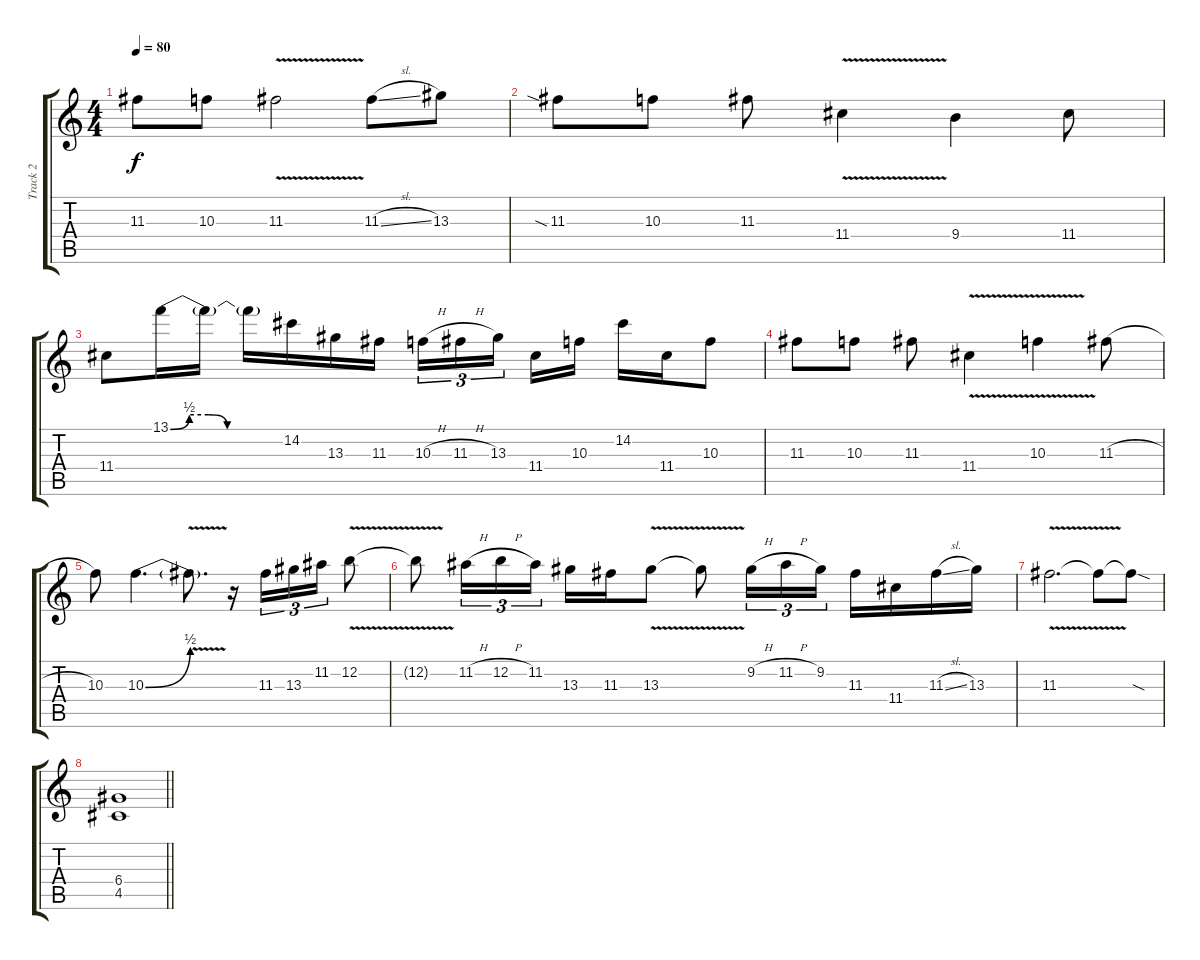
\track ("Track 2" "Track 2") {instrument distortionguitar}
\staff {score tabs}
\tuning (E4 B3 G3 D3 A2 E2) {hide}
\ts (4 4)
\tempo 80
\clef g2
\ks c
11.3{t}.8{dy f} 10.3.8 11.3{v}.2 11.3{sl}.8 13.3.8 |
11.3{sia}.8 10.3.8 11.3.8 11.4{v}.4 9.4.4 11.4.8 |
11.4.8 13.1{be (custom 0 0 10 2 20 2 30 0 60 0)}.16 13.1{t}.16 13.1{t}.16 14.2.16 13.3.16 11.3.16 10.3{h}.16{tu (3 2)} 11.3{h}.16{tu (3 2)} 13.3.16{tu (3 2) beam splitsecondary} 11.4.16 10.3.16 14.2.16 11.4.16 10.3.8 |
11.3.8 10.3.8 11.3.8 11.4{v}.4 10.3{v}.4 11.3{h}.8 |
10.3.8 10.3{be (bend 0 0 60 2)}.4{d} 10.3{v t}.8{d} r.16 11.3.16{tu (3 2)} 13.3.16{tu (3 2)} 11.2.16{tu (3 2)} 12.2{v}.8 |
12.2{t}.8 11.2{h}.16{tu (3 2)} 12.2{h}.16{tu (3 2)} 11.2.16{tu (3 2)} 13.3.16 11.3.16 13.3{v}.8 13.3{t}.8 9.2{h}.16{tu (3 2)} 11.2{h}.16{tu (3 2)} 9.2.16{tu (3 2)} 11.3.16 11.4.16 11.3{sl}.16 13.3.16 |
11.3{v}.2{d} 11.3{t}.8 11.3{sod t}.8 |
\barLineRight lightlight
(6.4 4.5).1
